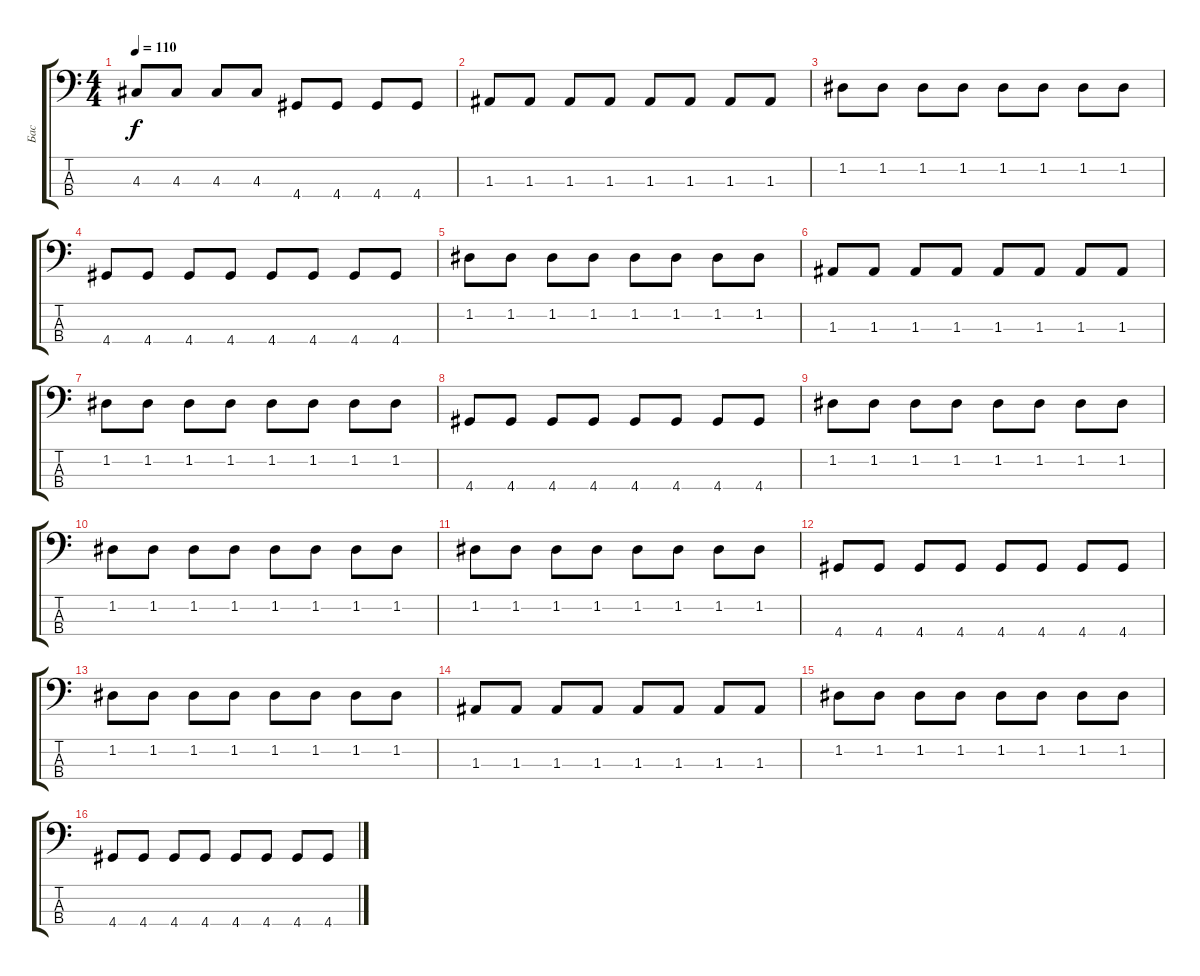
\track ("Бас" "Бас") {instrument electricbassfinger}
\staff {score tabs}
\tuning (G2 D2 A1 E1) {hide}
\ts (4 4)
\tempo 110
\clef f4
\ks c
4.3.8{dy f} 4.3.8 4.3.8 4.3.8 4.4.8 4.4.8 4.4.8 4.4.8 |
1.3.8 1.3.8 1.3.8 1.3.8 1.3.8 1.3.8 1.3.8 1.3.8 |
1.2.8 1.2.8 1.2.8 1.2.8 1.2.8 1.2.8 1.2.8 1.2.8 |
4.4.8 4.4.8 4.4.8 4.4.8 4.4.8 4.4.8 4.4.8 4.4.8 |
1.2.8 1.2.8 1.2.8 1.2.8 1.2.8 1.2.8 1.2.8 1.2.8 |
1.3.8 1.3.8 1.3.8 1.3.8 1.3.8 1.3.8 1.3.8 1.3.8 |
1.2.8 1.2.8 1.2.8 1.2.8 1.2.8 1.2.8 1.2.8 1.2.8 |
4.4.8 4.4.8 4.4.8 4.4.8 4.4.8 4.4.8 4.4.8 4.4.8 |
1.2.8 1.2.8 1.2.8 1.2.8 1.2.8 1.2.8 1.2.8 1.2.8 |
1.2.8 1.2.8 1.2.8 1.2.8 1.2.8 1.2.8 1.2.8 1.2.8 |
1.2.8 1.2.8 1.2.8 1.2.8 1.2.8 1.2.8 1.2.8 1.2.8 |
4.4.8 4.4.8 4.4.8 4.4.8 4.4.8 4.4.8 4.4.8 4.4.8 |
1.2.8 1.2.8 1.2.8 1.2.8 1.2.8 1.2.8 1.2.8 1.2.8 |
1.3.8 1.3.8 1.3.8 1.3.8 1.3.8 1.3.8 1.3.8 1.3.8 |
1.2.8 1.2.8 1.2.8 1.2.8 1.2.8 1.2.8 1.2.8 1.2.8 |
4.4.8 4.4.8 4.4.8 4.4.8 4.4.8 4.4.8 4.4.8 4.4.8
